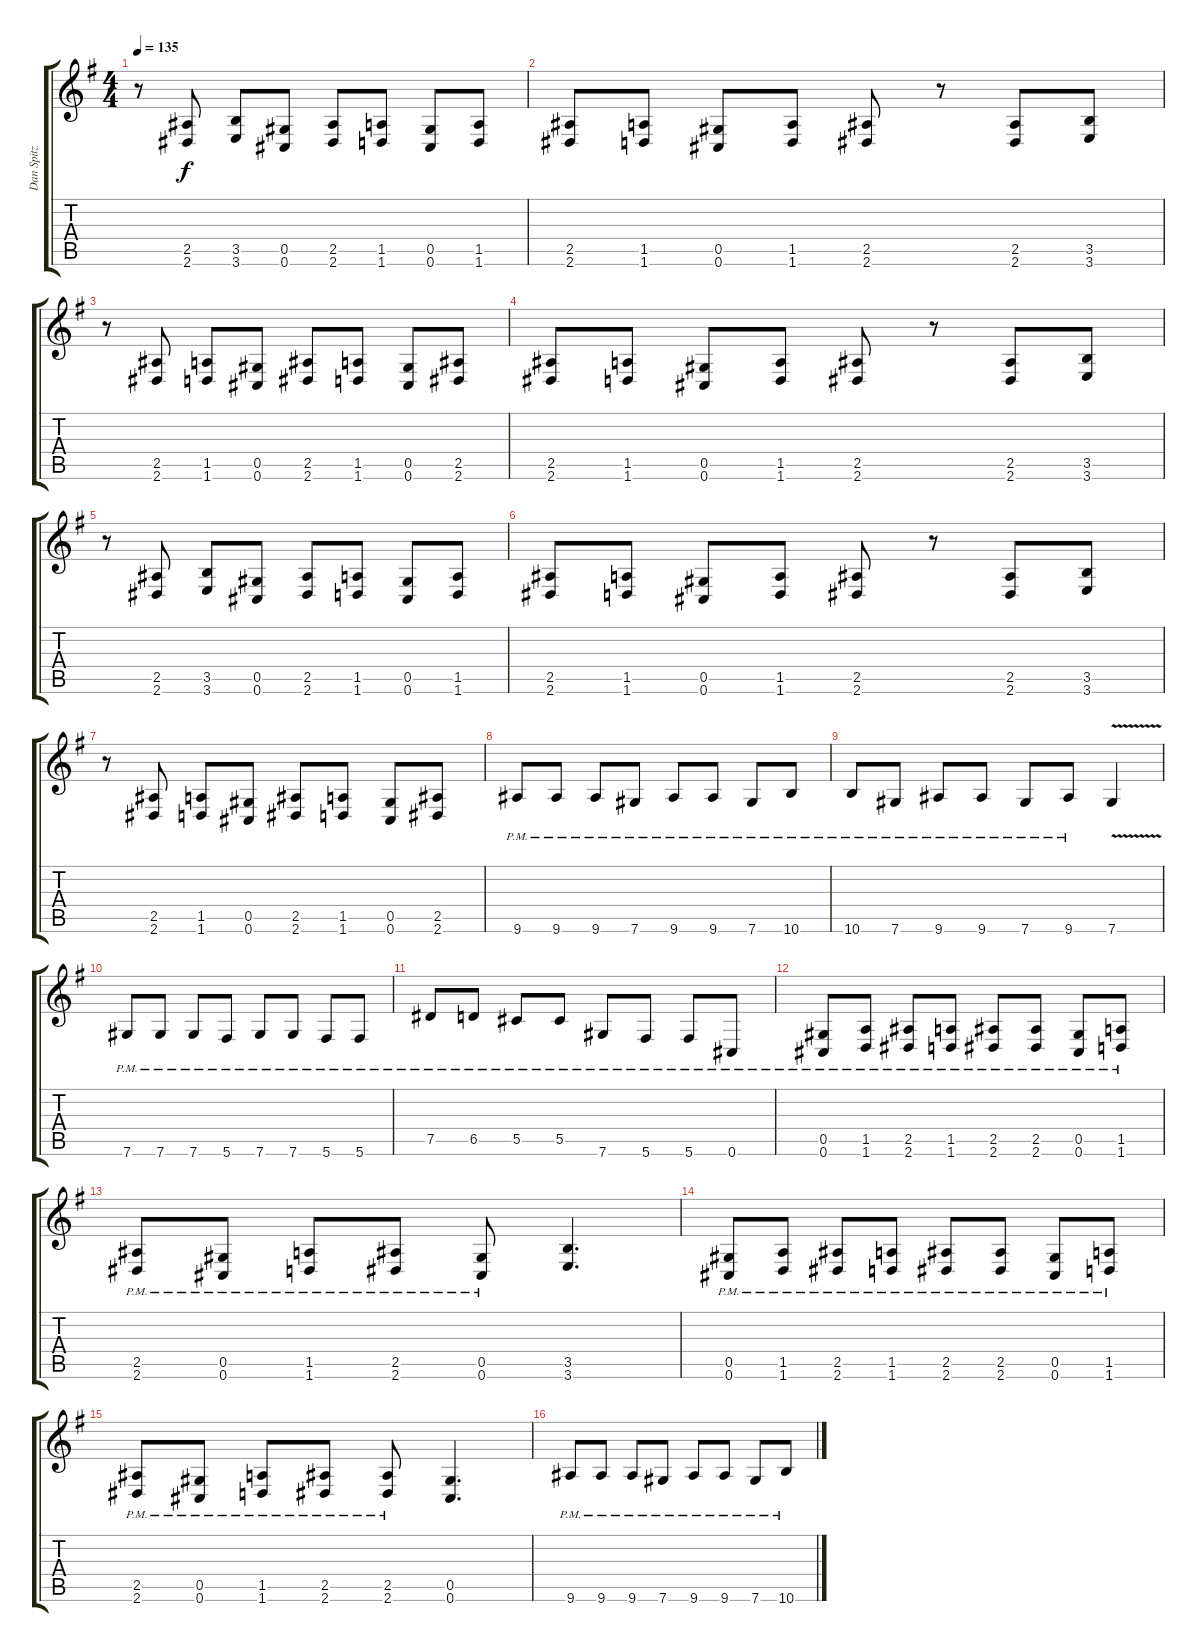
\track ("Dan Spitz" "Dan Spitz") {instrument distortionguitar}
\staff {score tabs}
\tuning (Eb4 Bb3 Gb3 Db3 Ab2 Db2) {hide}
\ts (4 4)
\tempo 135
\clef g2
\ks g
r.8{dy f} (2.5 2.6).8 (3.5 3.6).8 (0.5 0.6).8 (2.5 2.6).8 (1.5 1.6).8 (0.5 0.6).8 (1.5 1.6).8 |
(2.5 2.6).8 (1.5 1.6).8 (0.5 0.6).8 (1.5 1.6).8 (2.5 2.6).8 r.8 (2.5 2.6).8 (3.5 3.6).8 |
r.8 (2.5 2.6).8 (1.5 1.6).8 (0.5 0.6).8 (2.5 2.6).8 (1.5 1.6).8 (0.5 0.6).8 (2.5 2.6).8 |
(2.5 2.6).8 (1.5 1.6).8 (0.5 0.6).8 (1.5 1.6).8 (2.5 2.6).8 r.8 (2.5 2.6).8 (3.5 3.6).8 |
r.8 (2.5 2.6).8 (3.5 3.6).8 (0.5 0.6).8 (2.5 2.6).8 (1.5 1.6).8 (0.5 0.6).8 (1.5 1.6).8 |
(2.5 2.6).8 (1.5 1.6).8 (0.5 0.6).8 (1.5 1.6).8 (2.5 2.6).8 r.8 (2.5 2.6).8 (3.5 3.6).8 |
r.8 (2.5 2.6).8 (1.5 1.6).8 (0.5 0.6).8 (2.5 2.6).8 (1.5 1.6).8 (0.5 0.6).8 (2.5 2.6).8 |
9.6{pm}.8 9.6{pm}.8 9.6{pm}.8 7.6{pm}.8 9.6{pm}.8 9.6{pm}.8 7.6{pm}.8 10.6{pm}.8 |
10.6{pm}.8 7.6{pm}.8 9.6{pm}.8 9.6{pm}.8 7.6{pm}.8 9.6{pm}.8 7.6{v}.4 |
7.6{pm}.8 7.6{pm}.8 7.6{pm}.8 5.6{pm}.8 7.6{pm}.8 7.6{pm}.8 5.6{pm}.8 5.6{pm}.8 |
7.5{pm}.8 6.5{pm}.8 5.5{pm}.8 5.5{pm}.8 7.6{pm}.8 5.6{pm}.8 5.6{pm}.8 0.6{pm}.8 |
(0.5{pm} 0.6{pm}).8 (1.5{pm} 1.6{pm}).8 (2.5{pm} 2.6{pm}).8 (1.5{pm} 1.6{pm}).8 (2.5{pm} 2.6{pm}).8 (2.5{pm} 2.6{pm}).8 (0.5{pm} 0.6{pm}).8 (1.5{pm} 1.6{pm}).8 |
(2.5{pm} 2.6{pm}).8 (0.5{pm} 0.6{pm}).8 (1.5{pm} 1.6{pm}).8 (2.5{pm} 2.6{pm}).8 (0.5{pm} 0.6{pm}).8 (3.5 3.6).4{d} |
(0.5{pm} 0.6{pm}).8 (1.5{pm} 1.6{pm}).8 (2.5{pm} 2.6{pm}).8 (1.5{pm} 1.6{pm}).8 (2.5{pm} 2.6{pm}).8 (2.5{pm} 2.6{pm}).8 (0.5{pm} 0.6{pm}).8 (1.5{pm} 1.6{pm}).8 |
(2.5{pm} 2.6{pm}).8 (0.5{pm} 0.6{pm}).8 (1.5{pm} 1.6{pm}).8 (2.5{pm} 2.6{pm}).8 (2.5{pm} 2.6{pm}).8 (0.5 0.6).4{d} |
9.6{pm}.8 9.6{pm}.8 9.6{pm}.8 7.6{pm}.8 9.6{pm}.8 9.6{pm}.8 7.6{pm}.8 10.6{pm}.8
